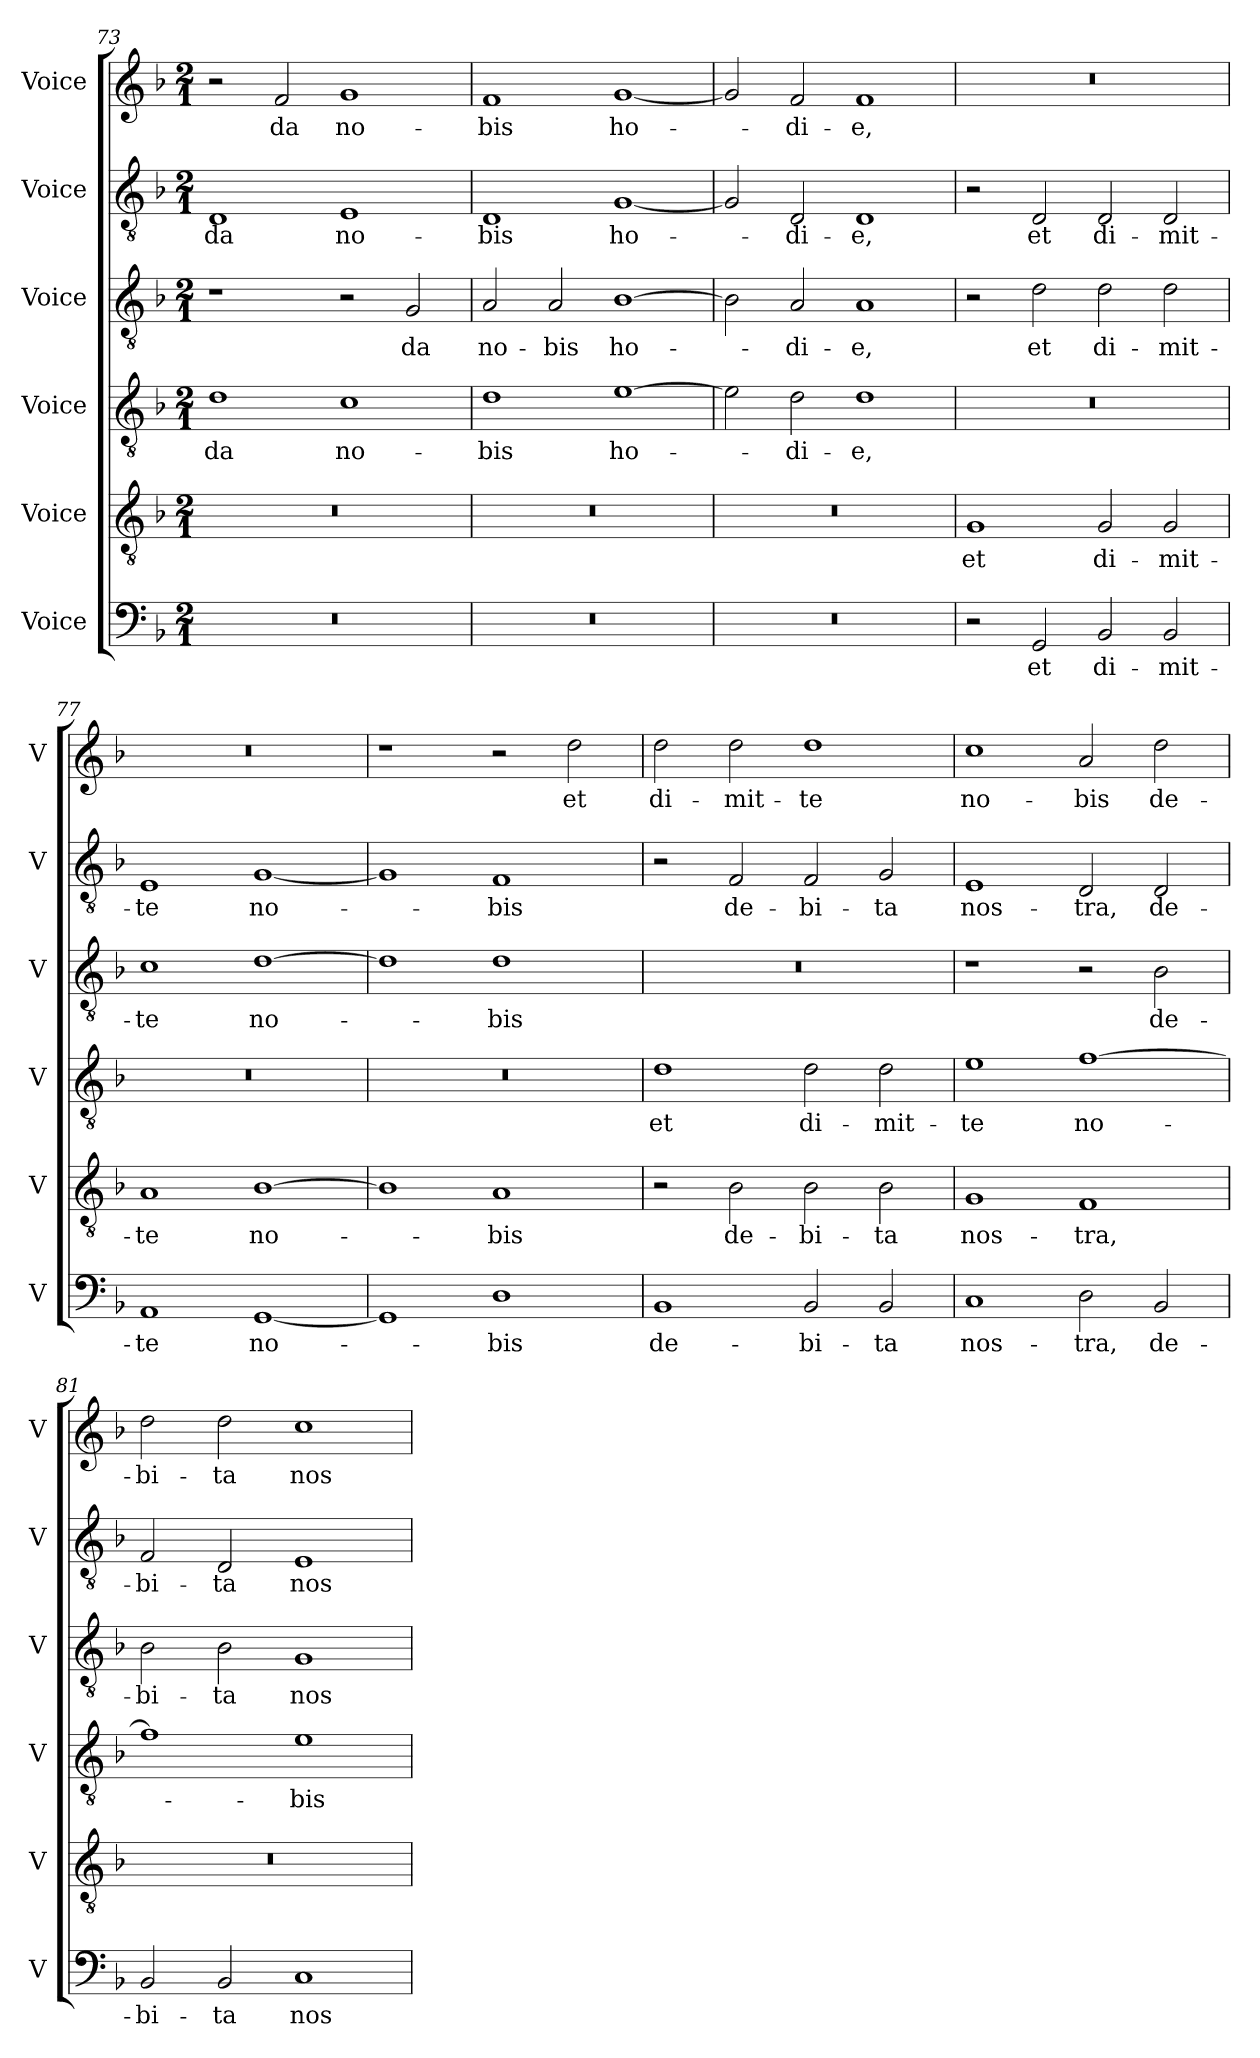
**kern	**text	**kern	**text	**kern	**text	**kern	**text	**kern	**text	**kern	**text
*part6	*part6	*part5	*part5	*part4	*part4	*part3	*part3	*part2	*part2	*part1	*part1
*staff6	*staff6	*staff5	*staff5	*staff4	*staff4	*staff3	*staff3	*staff2	*staff2	*staff1	*staff1
*I"Voice	*	*I"Voice	*	*I"Voice	*	*I"Voice	*	*I"Voice	*	*I"Voice	*
*I'V	*	*I'V	*	*I'V	*	*I'V	*	*I'V	*	*I'V	*
*clefF4	*	*clefGv2	*	*clefGv2	*	*clefGv2	*	*clefGv2	*	*clefG2	*
*k[b-]	*	*k[b-]	*	*k[b-]	*	*k[b-]	*	*k[b-]	*	*k[b-]	*
*M2/1	*	*M2/1	*	*M2/1	*	*M2/1	*	*M2/1	*	*M2/1	*
=73	=73	=73	=73	=73	=73	=73	=73	=73	=73	=73	=73
!	!	!	!	!	!LO:LY:b	!	!	!	!LO:LY:b	!	!
0r	.	0r	.	1d	da	1r	.	1D	da	2r	.
!	!	!	!	!	!	!	!	!	!	!	!LO:LY:b
.	.	.	.	.	.	.	.	.	.	2f/	da
!	!	!	!	!	!LO:LY:b	!	!	!	!LO:LY:b	!	!LO:LY:b
.	.	.	.	1c	no-	2r	.	1E	no-	1g	no-
!	!	!	!	!	!	!	!LO:LY:b	!	!	!	!
.	.	.	.	.	.	2G/	da	.	.	.	.
=74	=74	=74	=74	=74	=74	=74	=74	=74	=74	=74	=74
!	!	!	!	!	!LO:LY:b	!	!LO:LY:b	!	!LO:LY:b	!	!LO:LY:b
0r	.	0r	.	1d	-bis	2A/	no-	1D	-bis	1f	-bis
!	!	!	!	!	!	!	!LO:LY:b	!	!	!	!
.	.	.	.	.	.	2A/	-bis	.	.	.	.
!	!	!	!	!	!LO:LY:b	!	!LO:LY:b	!	!LO:LY:b	!	!LO:LY:b
.	.	.	.	[1e	ho-	[1B-	ho-	[1G	ho-	[1g	ho-
!!LO:PB:g=z
=75	=75	=75	=75	=75	=75	=75	=75	=75	=75	=75	=75
0r	.	0r	.	2e\]	.	2B-\]	.	2G/]	.	2g/]	.
!	!	!	!	!	!LO:LY:b	!	!LO:LY:b	!	!LO:LY:b	!	!LO:LY:b
.	.	.	.	2d\	-di-	2A/	-di-	2D/	-di-	2f/	-di-
!	!	!	!	!	!LO:LY:b	!	!LO:LY:b	!	!LO:LY:b	!	!LO:LY:b
.	.	.	.	1d	-e,	1A	-e,	1D	-e,	1f	-e,
=76	=76	=76	=76	=76	=76	=76	=76	=76	=76	=76	=76
!	!	!	!LO:LY:b	!	!	!	!	!	!	!	!
2r	.	1G	et	0r	.	2r	.	2r	.	0r	.
!	!LO:LY:b	!	!	!	!	!	!LO:LY:b	!	!LO:LY:b	!	!
2GG/	et	.	.	.	.	2d\	et	2D/	et	.	.
!	!LO:LY:b	!	!LO:LY:b	!	!	!	!LO:LY:b	!	!LO:LY:b	!	!
2BB-/	di-	2G/	di-	.	.	2d\	di-	2D/	di-	.	.
!	!LO:LY:b	!	!LO:LY:b	!	!	!	!LO:LY:b	!	!LO:LY:b	!	!
2BB-/	-mit-	2G/	-mit-	.	.	2d\	-mit-	2D/	-mit-	.	.
=77	=77	=77	=77	=77	=77	=77	=77	=77	=77	=77	=77
!	!LO:LY:b	!	!LO:LY:b	!	!	!	!LO:LY:b	!	!LO:LY:b	!	!
1AA	-te	1A	-te	0r	.	1c	-te	1E	-te	0r	.
!	!LO:LY:b	!	!LO:LY:b	!	!	!	!LO:LY:b	!	!LO:LY:b	!	!
[1GG	no-	[1B-	no-	.	.	[1d	no-	[1G	no-	.	.
=78	=78	=78	=78	=78	=78	=78	=78	=78	=78	=78	=78
1GG]	.	1B-]	.	0r	.	1d]	.	1G]	.	1r	.
!	!LO:LY:b	!	!LO:LY:b	!	!	!	!LO:LY:b	!	!LO:LY:b	!	!
1D	-bis	1A	-bis	.	.	1d	-bis	1F	-bis	2r	.
!	!	!	!	!	!	!	!	!	!	!	!LO:LY:b
.	.	.	.	.	.	.	.	.	.	2dd\	et
!!LO:LB:g=z
=79	=79	=79	=79	=79	=79	=79	=79	=79	=79	=79	=79
!	!LO:LY:b	!	!	!	!LO:LY:b	!	!	!	!	!	!LO:LY:b
1BB-	de-	2r	.	1d	et	0r	.	2r	.	2dd\	di-
!	!	!	!LO:LY:b	!	!	!	!	!	!LO:LY:b	!	!LO:LY:b
.	.	2B-\	de-	.	.	.	.	2F/	de-	2dd\	-mit-
!	!LO:LY:b	!	!LO:LY:b	!	!LO:LY:b	!	!	!	!LO:LY:b	!	!LO:LY:b
2BB-/	-bi-	2B-\	-bi-	2d\	di-	.	.	2F/	-bi-	1dd	-te
!	!LO:LY:b	!	!LO:LY:b	!	!LO:LY:b	!	!	!	!LO:LY:b	!	!
2BB-/	-ta	2B-\	-ta	2d\	-mit-	.	.	2G/	-ta	.	.
=80	=80	=80	=80	=80	=80	=80	=80	=80	=80	=80	=80
!	!LO:LY:b	!	!LO:LY:b	!	!LO:LY:b	!	!	!	!LO:LY:b	!	!LO:LY:b
1C	nos-	1G	nos-	1e	-te	1r	.	1E	nos-	1cc	no-
!	!LO:LY:b	!	!LO:LY:b	!	!LO:LY:b	!	!	!	!LO:LY:b	!	!LO:LY:b
2D\	-tra,	1F	-tra,	[1f	no-	2r	.	2D/	-tra,	2a/	-bis
!	!LO:LY:b	!	!	!	!	!	!LO:LY:b	!	!LO:LY:b	!	!LO:LY:b
2BB-/	de-	.	.	.	.	2B-\	de-	2D/	de-	2dd\	de-
=81	=81	=81	=81	=81	=81	=81	=81	=81	=81	=81	=81
!	!LO:LY:b	!	!	!	!	!	!LO:LY:b	!	!LO:LY:b	!	!LO:LY:b
2BB-/	-bi-	0r	.	1f]	.	2B-\	-bi-	2F/	-bi-	2dd\	-bi-
!	!LO:LY:b	!	!	!	!	!	!LO:LY:b	!	!LO:LY:b	!	!LO:LY:b
2BB-/	-ta	.	.	.	.	2B-\	-ta	2D/	-ta	2dd\	-ta
!	!LO:LY:b	!	!	!	!LO:LY:b	!	!LO:LY:b	!	!LO:LY:b	!	!LO:LY:b
1C	nos-	.	.	1e	-bis	1G	nos-	1E	nos-	1cc	nos-
=	=	=	=	=	=	=	=	=	=	=	=
*-	*-	*-	*-	*-	*-	*-	*-	*-	*-	*-	*-
